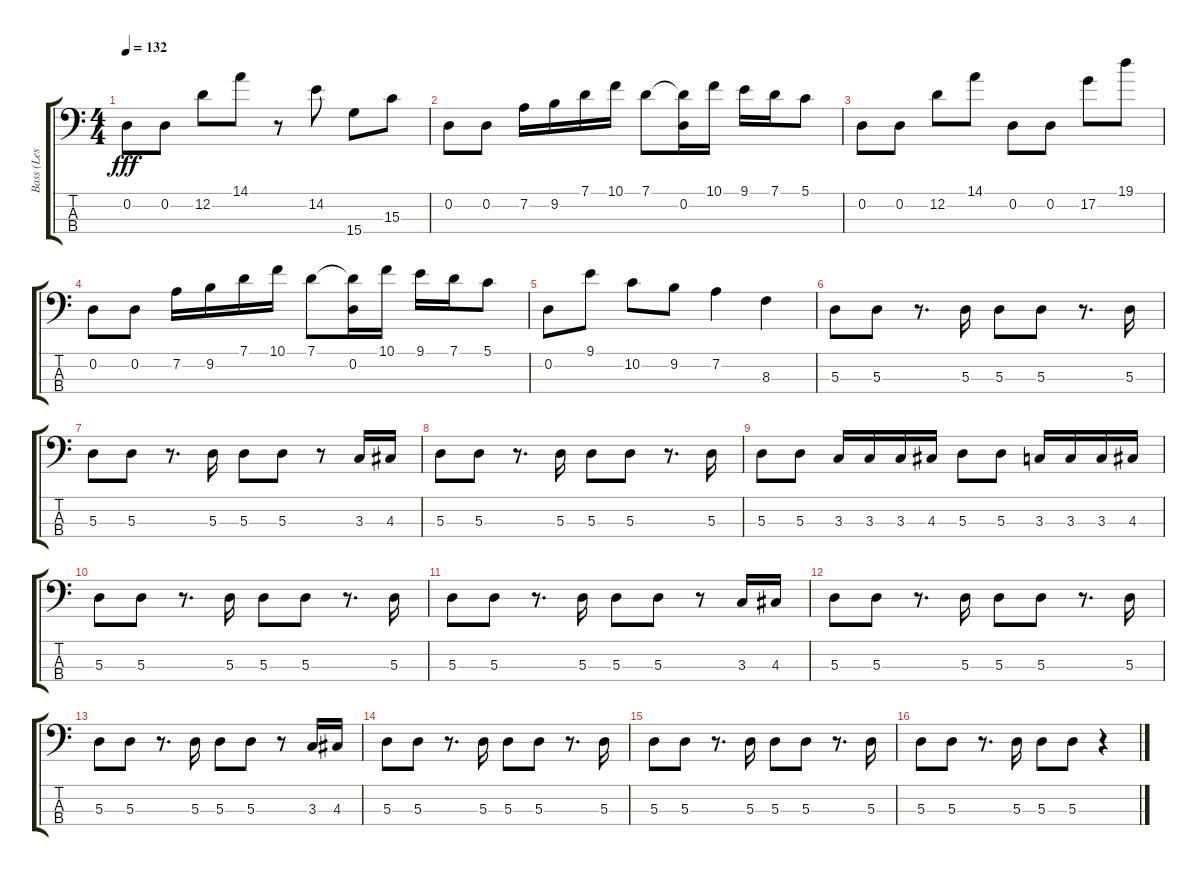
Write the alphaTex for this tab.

\track ("Bass (Les Claypool)" "Bass (Les ") {instrument electricbassfinger}
\staff {score tabs}
\tuning (G2 D2 A1 E1) {hide}
\ts (4 4)
\tempo 132
\clef f4
\ks c
0.2.8{dy fff instrument electricbassfinger} 0.2.8 12.2.8{instrument distortionguitar} 14.1.8 r.8 14.2.8 15.4.8 15.3.8 |
0.2.8{instrument electricbassfinger} 0.2.8 7.2.16{instrument distortionguitar} 9.2.16 7.1.16 10.1.16 7.1.8 (7.1{t} 0.2).16{instrument electricbassfinger} 10.1.16{instrument distortionguitar} 9.1.16 7.1.16 5.1.8 |
0.2.8{instrument electricbassfinger} 0.2.8 12.2.8{instrument distortionguitar} 14.1.8 0.2.8{instrument electricbassfinger} 0.2.8 17.2.8{instrument distortionguitar} 19.1.8 |
0.2.8{instrument electricbassfinger} 0.2.8 7.2.16{instrument distortionguitar} 9.2.16 7.1.16 10.1.16 7.1.8 (7.1{t} 0.2).16{instrument electricbassfinger} 10.1.16{instrument distortionguitar} 9.1.16 7.1.16 5.1.8 |
0.2.8{instrument electricbassfinger} 9.1.8{instrument distortionguitar} 10.2.8 9.2.8 7.2.4 8.3.4 |
5.3.8{instrument electricbassfinger} 5.3.8 r.8{d} 5.3.16 5.3.8 5.3.8 r.8{d} 5.3.16 |
5.3.8 5.3.8 r.8{d} 5.3.16 5.3.8 5.3.8 r.8 3.3.16 4.3.16 |
5.3.8 5.3.8 r.8{d} 5.3.16 5.3.8 5.3.8 r.8{d} 5.3.16 |
5.3.8 5.3.8 3.3.16 3.3.16 3.3.16 4.3.16 5.3.8 5.3.8 3.3.16 3.3.16 3.3.16 4.3.16 |
5.3.8 5.3.8 r.8{d} 5.3.16 5.3.8 5.3.8 r.8{d} 5.3.16 |
5.3.8 5.3.8 r.8{d} 5.3.16 5.3.8 5.3.8 r.8 3.3.16 4.3.16 |
5.3.8 5.3.8 r.8{d} 5.3.16 5.3.8 5.3.8 r.8{d} 5.3.16 |
5.3.8 5.3.8 r.8{d} 5.3.16 5.3.8 5.3.8 r.8 3.3.16 4.3.16 |
5.3.8 5.3.8 r.8{d} 5.3.16 5.3.8 5.3.8 r.8{d} 5.3.16 |
5.3.8 5.3.8 r.8{d} 5.3.16 5.3.8 5.3.8 r.8{d} 5.3.16 |
5.3.8 5.3.8 r.8{d} 5.3.16 5.3.8 5.3.8 r.4
